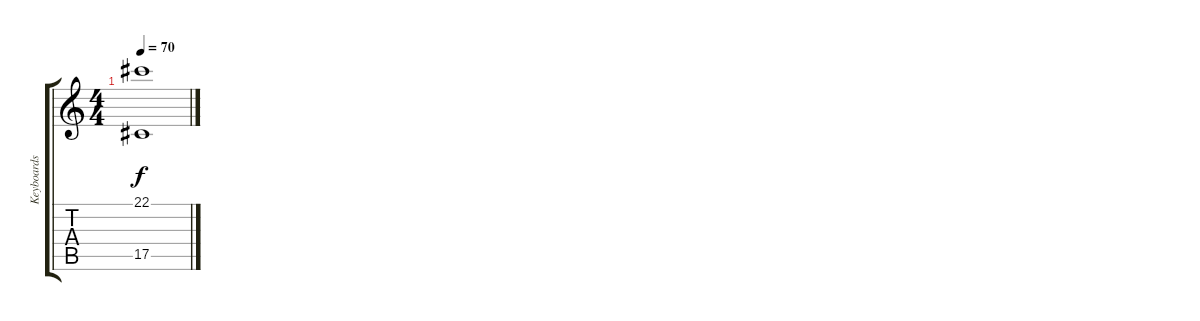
\track ("Keyboards" "Keyboards") {instrument stringensemble1}
\staff {score tabs}
\tuning (Eb4 Bb3 Gb3 Db3 Ab2 Eb2) {hide}
\ts (4 4)
\tempo 70
\clef g2
\ks c
(22.1{t} 17.5{t}).1{dy f}
